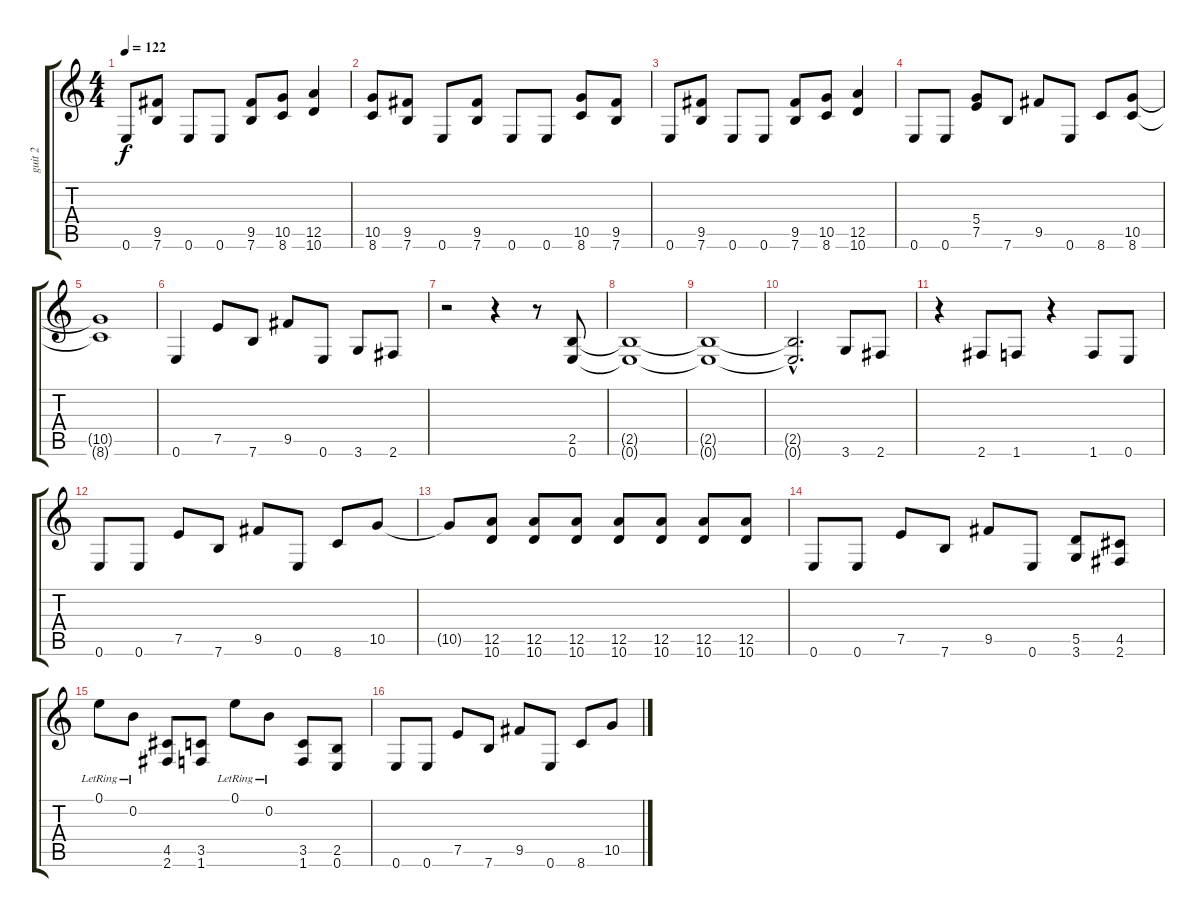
\track ("guit 2" "guit 2") {instrument distortionguitar}
\staff {score tabs}
\tuning (E4 B3 G3 D3 A2 E2) {hide}
\ts (4 4)
\tempo 122
\clef g2
\ks c
0.6.8{dy f} (9.5 7.6).8 0.6.8 0.6.8 (9.5 7.6).8 (10.5 8.6).8 (12.5 10.6).4 |
(10.5 8.6).8 (9.5 7.6).8 0.6.8 (9.5 7.6).8 0.6.8 0.6.8 (10.5 8.6).8 (9.5 7.6).8 |
0.6.8 (9.5 7.6).8 0.6.8 0.6.8 (9.5 7.6).8 (10.5 8.6).8 (12.5 10.6).4 |
0.6.8 0.6.8 (5.4 7.5).8 7.6.8 9.5.8 0.6.8 8.6.8 (10.5 8.6).8 |
(10.5{t} 8.6{t}).1 |
0.6.4 7.5.8 7.6.8 9.5.8 0.6.8 3.6.8 2.6.8 |
r.2 r.4 r.8 (2.5 0.6).8 |
(2.5{t} 0.6{t}).1 |
(2.5{t} 0.6{t}).1 |
(2.5{hac t} 0.6{hac t}).2{d} 3.6.8 2.6.8 |
r.4 2.6.8 1.6.8 r.4 1.6.8 0.6.8 |
0.6.8 0.6.8 7.5.8 7.6.8 9.5.8 0.6.8 8.6.8 10.5.8 |
10.5{t}.8 (12.5 10.6).8 (12.5 10.6).8 (12.5 10.6).8 (12.5 10.6).8 (12.5 10.6).8 (12.5 10.6).8 (12.5 10.6).8 |
0.6.8 0.6.8 7.5.8 7.6.8 9.5.8 0.6.8 (5.5 3.6).8 (4.5 2.6).8 |
0.1{lr}.8 0.2{lr}.8 (4.5 2.6).8 (3.5 1.6).8 0.1{lr}.8 0.2{lr}.8 (3.5 1.6).8 (2.5 0.6).8 |
0.6.8 0.6.8 7.5.8 7.6.8 9.5.8 0.6.8 8.6.8 10.5.8
